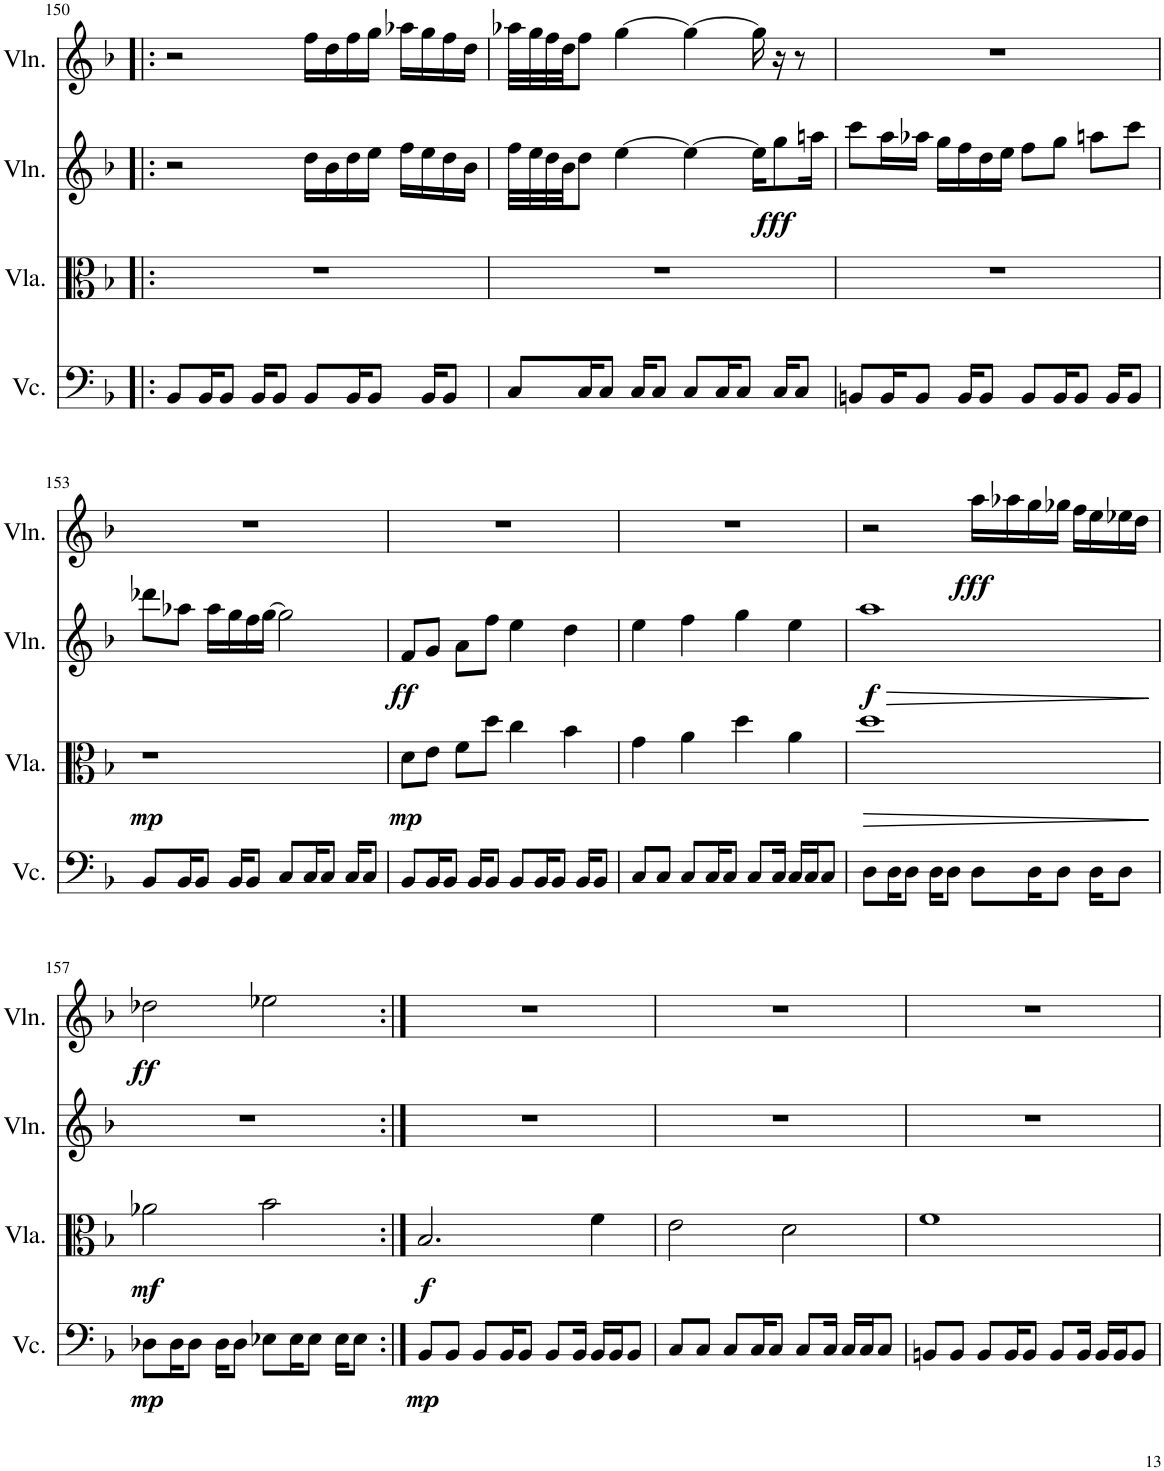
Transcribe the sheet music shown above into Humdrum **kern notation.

**kern	**dynam	**kern	**dynam	**kern	**dynam	**kern	**dynam
*part4	*part4	*part3	*part3	*part2	*part2	*part1	*part1
*staff4	*staff4	*staff3	*staff3	*staff2	*staff2	*staff1	*staff1
*I"Violoncello	*	*I"Viola	*	*I"Violin	*	*I"Violin	*
*I'Vc.	*	*I'Vla.	*	*I'Vln.	*	*I'Vln.	*
!!LO:PB:g=z
*clefF4	*	*clefC3	*	*clefG2	*	*clefG2	*
*k[b-]	*	*k[b-]	*	*k[b-]	*	*k[b-]	*
*M4/4	*	*M4/4	*	*M4/4	*	*M4/4	*
=150!|:	=150!|:	=150!|:	=150!|:	=150!|:	=150!|:	=150!|:	=150!|:
8BB-/L	.	1r	.	2r	.	2r	.
16BB-/K	.	.	.	.	.	.	.
8BB-/J	.	.	.	.	.	.	.
16BB-/KL	.	.	.	.	.	.	.
8BB-/J	.	.	.	.	.	.	.
8BB-/L	.	.	.	16dd\LL	.	16ff\LL	.
.	.	.	.	16b-\	.	16dd\	.
16BB-/K	.	.	.	16dd\	.	16ff\	.
8BB-/J	.	.	.	16ee\JJ	.	16gg\JJ	.
.	.	.	.	16ff\LL	.	16aa-X\LL	.
16BB-/KL	.	.	.	16ee\	.	16gg\	.
8BB-/J	.	.	.	16dd\	.	16ff\	.
.	.	.	.	16b-\JJ	.	16dd\JJ	.
=151	=151	=151	=151	=151	=151	=151	=151
8C/L	.	1r	.	32ff\LLL	.	32aa-X\LLL	.
.	.	.	.	32ee\	.	32gg\	.
.	.	.	.	32dd\	.	32ff\	.
.	.	.	.	32b-\JJ	.	32dd\JJ	.
16C/K	.	.	.	8dd\J	.	8ff\J	.
8C/J	.	.	.	.	.	.	.
.	.	.	.	[4ee\	.	[4gg\	.
16C/KL	.	.	.	.	.	.	.
8C/J	.	.	.	.	.	.	.
8C/L	.	.	.	4ee\_	.	4gg\_	.
16C/K	.	.	.	.	.	.	.
8C/J	.	.	.	.	.	.	.
.	.	.	.	16ee\KL]	.	16gg\]	.
!	!	!	!	!	!LO:DY:b	!	!
16C/KL	.	.	.	8gg\	fff	16r	.
8C/J	.	.	.	.	.	8r	.
.	.	.	.	16aan\Jk	.	.	.
=152	=152	=152	=152	=152	=152	=152	=152
8BBn/L	.	1r	.	8ccc\L	.	1r	.
16BB/K	.	.	.	16aa\L	.	.	.
8BB/J	.	.	.	16aa-X\JJ	.	.	.
.	.	.	.	16gg\LL	.	.	.
16BB/KL	.	.	.	16ff\	.	.	.
8BB/J	.	.	.	16dd\	.	.	.
.	.	.	.	16ee\JJ	.	.	.
8BB/L	.	.	.	8ff\L	.	.	.
16BB/K	.	.	.	8gg\J	.	.	.
8BB/J	.	.	.	.	.	.	.
.	.	.	.	8aan\L	.	.	.
16BB/KL	.	.	.	.	.	.	.
8BB/J	.	.	.	8ccc\J	.	.	.
!!LO:LB:g=z
=153	=153	=153	=153	=153	=153	=153	=153
!	!	!	!LO:DY:b	!	!	!	!
8BB-/L	.	1r	mp	8ddd-X\L	.	1r	.
16BB-/K	.	.	.	8aa-X\J	.	.	.
8BB-/J	.	.	.	.	.	.	.
.	.	.	.	16aa-\LL	.	.	.
16BB-/KL	.	.	.	16gg\	.	.	.
8BB-/J	.	.	.	16ff\	.	.	.
.	.	.	.	[16gg\JJ	.	.	.
8C/L	.	.	.	2gg\]	.	.	.
16C/K	.	.	.	.	.	.	.
8C/J	.	.	.	.	.	.	.
16C/KL	.	.	.	.	.	.	.
8C/J	.	.	.	.	.	.	.
=154	=154	=154	=154	=154	=154	=154	=154
!	!	!	!LO:DY:b	!	!LO:DY:b	!	!
8BB-/L	.	8d\L	mp	8f/L	ff	1r	.
16BB-/K	.	8e\J	.	8g/J	.	.	.
8BB-/J	.	.	.	.	.	.	.
.	.	8f\L	.	8a\L	.	.	.
16BB-/KL	.	.	.	.	.	.	.
8BB-/J	.	8dd\J	.	8ff\J	.	.	.
8BB-/L	.	4cc\	.	4ee\	.	.	.
16BB-/K	.	.	.	.	.	.	.
8BB-/J	.	.	.	.	.	.	.
.	.	4b-\	.	4dd\	.	.	.
16BB-/KL	.	.	.	.	.	.	.
8BB-/J	.	.	.	.	.	.	.
=155	=155	=155	=155	=155	=155	=155	=155
8C/L	.	4g\	.	4ee\	.	1r	.
8C/J	.	.	.	.	.	.	.
8C/L	.	4a\	.	4ff\	.	.	.
16C/K	.	.	.	.	.	.	.
8C/J	.	.	.	.	.	.	.
.	.	4dd\	.	4gg\	.	.	.
8C/L	.	.	.	.	.	.	.
16C/Jk	.	.	.	.	.	.	.
16C/LL	.	4a\	.	4ee\	.	.	.
16C/J	.	.	.	.	.	.	.
8C/J	.	.	.	.	.	.	.
=156	=156	=156	=156	=156	=156	=156	=156
!	!	!	!LO:HP:b	!	!LO:HP:b	!	!
!	!	!	!	!	!LO:DY:n=1:b	!	!
8D\L	.	1dd	>	1aa	> f	2r	.
16D\K	.	.	.	.	.	.	.
8D\J	.	.	.	.	.	.	.
16D\KL	.	.	.	.	.	.	.
8D\J	.	.	.	.	.	.	.
!	!	!	!	!	!	!	!LO:DY:b
8D\L	.	.	.	.	.	16aa\LL	fff
.	.	.	.	.	.	16aa-X\	.
16D\K	.	.	.	.	.	16gg\	.
8D\J	.	.	.	.	.	16gg-X\JJ	.
.	.	.	.	.	.	16ff\LL	.
16D\KL	.	.	.	.	.	16ee\	.
8D\J	.	.	.	.	.	16ee-X\	.
.	.	.	.	.	.	16dd\JJ	.
.	.	.	]	.	]	.	.
!!LO:LB:g=z
=157	=157	=157	=157	=157	=157	=157	=157
!	!LO:DY:b	!	!LO:DY:b	!	!	!	!LO:DY:b
8D-X\L	mp	2a-X\	mf	1r	.	2dd-X\	ff
16D-\K	.	.	.	.	.	.	.
8D-\J	.	.	.	.	.	.	.
16D-\KL	.	.	.	.	.	.	.
8D-\J	.	.	.	.	.	.	.
8E-X\L	.	2b-\	.	.	.	2ee-X\	.
16E-\K	.	.	.	.	.	.	.
8E-\J	.	.	.	.	.	.	.
16E-\KL	.	.	.	.	.	.	.
8E-\J	.	.	.	.	.	.	.
=158:|!	=158:|!	=158:|!	=158:|!	=158:|!	=158:|!	=158:|!	=158:|!
!	!LO:DY:b	!	!LO:DY:b	!	!	!	!
8BB-/L	mp	2.B-/	f	1r	.	1r	.
8BB-/J	.	.	.	.	.	.	.
8BB-/L	.	.	.	.	.	.	.
16BB-/K	.	.	.	.	.	.	.
8BB-/J	.	.	.	.	.	.	.
8BB-/L	.	.	.	.	.	.	.
16BB-/Jk	.	.	.	.	.	.	.
16BB-/LL	.	4f\	.	.	.	.	.
16BB-/J	.	.	.	.	.	.	.
8BB-/J	.	.	.	.	.	.	.
=159	=159	=159	=159	=159	=159	=159	=159
8C/L	.	2e\	.	1r	.	1r	.
8C/J	.	.	.	.	.	.	.
8C/L	.	.	.	.	.	.	.
16C/K	.	.	.	.	.	.	.
8C/J	.	.	.	.	.	.	.
.	.	2d\	.	.	.	.	.
8C/L	.	.	.	.	.	.	.
16C/Jk	.	.	.	.	.	.	.
16C/LL	.	.	.	.	.	.	.
16C/J	.	.	.	.	.	.	.
8C/J	.	.	.	.	.	.	.
=160	=160	=160	=160	=160	=160	=160	=160
8BBn/L	.	1f	.	1r	.	1r	.
8BB/J	.	.	.	.	.	.	.
8BB/L	.	.	.	.	.	.	.
16BB/K	.	.	.	.	.	.	.
8BB/J	.	.	.	.	.	.	.
8BB/L	.	.	.	.	.	.	.
16BB/Jk	.	.	.	.	.	.	.
16BB/LL	.	.	.	.	.	.	.
16BB/J	.	.	.	.	.	.	.
8BB/J	.	.	.	.	.	.	.
=	=	=	=	=	=	=	=
*-	*-	*-	*-	*-	*-	*-	*-
